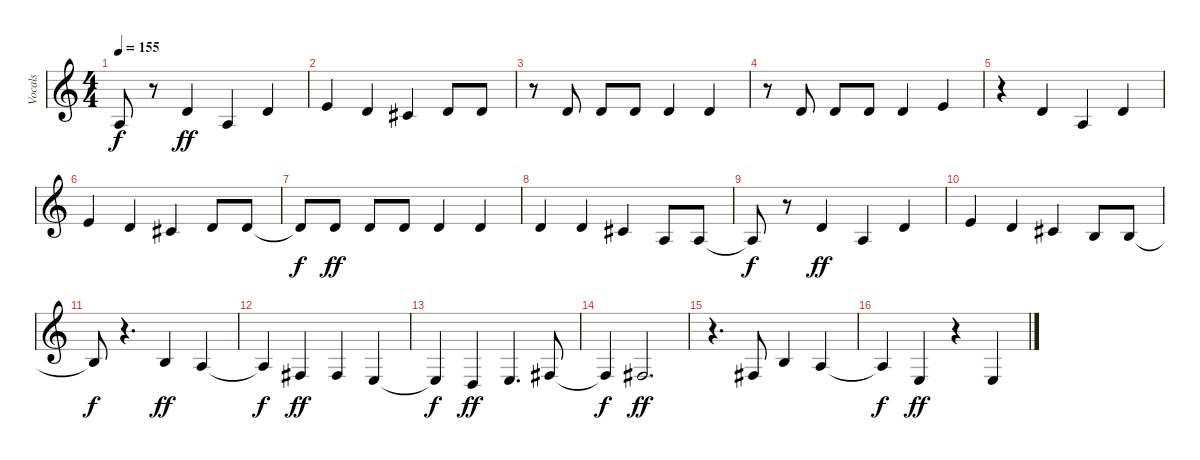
\track ("Vocals" "Vocals") {instrument clarinet}
\staff {score}
\tuning (E4 B3 G3 D3 A2 E2) {hide}
\ts (4 4)
\tempo 155
\clef g2
\ks c
2.3{t}.8{dy f} r.8 3.2.4{dy ff} 2.3.4 3.2.4 |
0.1.4 3.2.4 2.2.4 3.2.8 3.2.8 |
r.8 3.2.8 3.2.8 3.2.8 3.2.4 3.2.4 |
r.8 3.2.8 3.2.8 3.2.8 3.2.4 0.1.4 |
r.4 3.2.4 2.3.4 3.2.4 |
0.1.4 3.2.4 2.2.4 3.2.8 3.2.8 |
3.2{t}.8{dy f} 3.2.8{dy ff} 3.2.8 3.2.8 3.2.4 3.2.4 |
3.2.4 3.2.4 2.2.4 2.3.8 2.3.8 |
2.3{t}.8{dy f} r.8 3.2.4{dy ff} 2.3.4 3.2.4 |
0.1.4 3.2.4 2.2.4 0.2.8 0.2.8 |
0.2{t}.8{dy f} r.4{d} 0.2.4{dy ff} 2.3.4 |
2.3{t}.4{dy f} 4.4.4{dy ff} 4.4.4 2.4.4 |
2.4{t}.4{dy f} 0.4.4{dy ff} 2.4.4{d} 4.4.8 |
4.4{t}.4{dy f} 4.4.2{d dy ff} |
r.4{d} 4.4.8 4.3.4 2.3.4 |
2.3{t}.4{dy f} 2.4.4{dy ff} r.4 2.4.4
